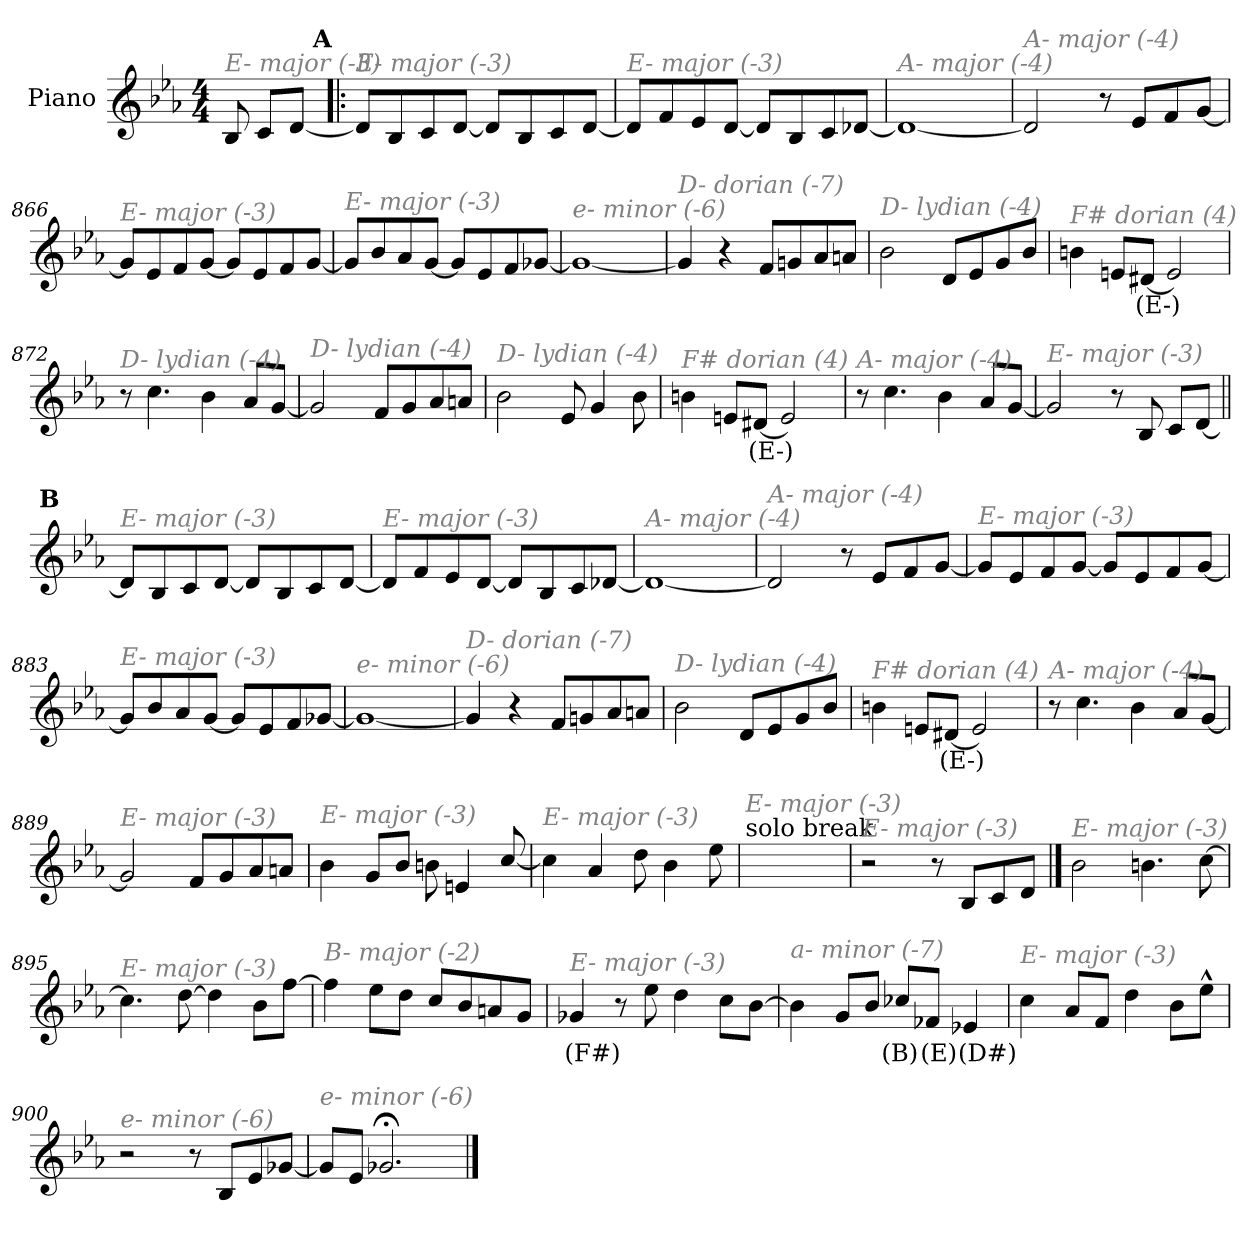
**kern	**text
*part1	*part1
*staff1	*staff1
*I"Piano	*
*I'Pno.	*
*clefG2	*
*k[b-e-a-]	*
*M4/4	*
*MM178	*
=1	=1
!LO:TX:i:color=#808080:t=E- major (-3)	!
8B-/	.
8c/L	.
[8d/J	.
!!LO:REH:place=s1:a:enc=none:fs=14:t=A
=862!|:	=862!|:
!LO:TX:i:color=#808080:t=E- major (-3)	!
8d/L]	.
8B-/	.
8c/	.
[8d/J	.
8d/L]	.
8B-/	.
8c/	.
[8d/J	.
=863	=863
!LO:TX:i:color=#808080:t=E- major (-3)	!
8d/L]	.
8f/	.
8e-/	.
[8d/J	.
8d/L]	.
8B-/	.
8c/	.
[8d-X/J	.
=864	=864
!LO:TX:i:color=#808080:t=A- major (-4)	!
1d-_	.
=865	=865
!LO:TX:i:color=#808080:t=A- major (-4)	!
2d-/]	.
8r	.
8e-/L	.
8f/	.
[8g/J	.
!!LO:LB:g=z
=866	=866
!LO:TX:i:color=#808080:t=E- major (-3)	!
8g/L]	.
8e-/	.
8f/	.
[8g/J	.
8g/L]	.
8e-/	.
8f/	.
[8g/J	.
=867	=867
!LO:TX:i:color=#808080:t=E- major (-3)	!
8g/L]	.
8b-/	.
8a-/	.
[8g/J	.
8g/L]	.
8e-/	.
8f/	.
[8g-X/J	.
=868	=868
!LO:TX:i:color=#808080:t=e- minor (-6)	!
1g-_	.
=869	=869
!LO:TX:i:color=#808080:t=D- dorian (-7)	!
4g-/]	.
4r	.
8f/L	.
8gn/	.
8a-/	.
8an/J	.
!!LO:LB:g=z
=870	=870
!LO:TX:i:color=#808080:t=D- lydian (-4)	!
2b-\	.
8d/L	.
8e-/	.
8g/	.
8b-/J	.
=871	=871
!LO:TX:i:color=#808080:t=F# dorian (4)	!
4bn\	.
8en/L	.
[8d#Xi/J	(E-)
2e-/]	.
=872	=872
!LO:TX:i:color=#808080:t=D- lydian (-4)	!
8r	.
4.cc\	.
4b-\	.
8a-/L	.
[8g/J	.
=873	=873
!LO:TX:i:color=#808080:t=D- lydian (-4)	!
2g/]	.
8f/L	.
8g/	.
8a-/	.
8an/J	.
!!LO:LB:g=z
=874	=874
!LO:TX:i:color=#808080:t=D- lydian (-4)	!
2b-\	.
8e-/	.
4g/	.
8b-\	.
=875	=875
!LO:TX:i:color=#808080:t=F# dorian (4)	!
4bn\	.
8en/L	.
[8d#Xi/J	(E-)
2e-/]	.
=876	=876
!LO:TX:i:color=#808080:t=A- major (-4)	!
8r	.
4.cc\	.
4b-\	.
8a-/L	.
[8g/J	.
=877	=877
!LO:TX:i:color=#808080:t=E- major (-3)	!
2g/]	.
8r	.
8B-/	.
8c/L	.
[8d/J	.
!!LO:LB:g=z
!!LO:REH:place=s1:a:enc=none:fs=14:t=B
=878||	=878||
!LO:TX:i:color=#808080:t=E- major (-3)	!
8d/L]	.
8B-/	.
8c/	.
[8d/J	.
8d/L]	.
8B-/	.
8c/	.
[8d/J	.
=879	=879
!LO:TX:i:color=#808080:t=E- major (-3)	!
8d/L]	.
8f/	.
8e-/	.
[8d/J	.
8d/L]	.
8B-/	.
8c/	.
[8d-X/J	.
=880	=880
!LO:TX:i:color=#808080:t=A- major (-4)	!
1d-_	.
=881	=881
!LO:TX:i:color=#808080:t=A- major (-4)	!
2d-/]	.
8r	.
8e-/L	.
8f/	.
[8g/J	.
!!LO:LB:g=z
=882	=882
!LO:TX:i:color=#808080:t=E- major (-3)	!
8g/L]	.
8e-/	.
8f/	.
[8g/J	.
8g/L]	.
8e-/	.
8f/	.
[8g/J	.
=883	=883
!LO:TX:i:color=#808080:t=E- major (-3)	!
8g/L]	.
8b-/	.
8a-/	.
[8g/J	.
8g/L]	.
8e-/	.
8f/	.
[8g-X/J	.
=884	=884
!LO:TX:i:color=#808080:t=e- minor (-6)	!
1g-_	.
=885	=885
!LO:TX:i:color=#808080:t=D- dorian (-7)	!
4g-/]	.
4r	.
8f/L	.
8gn/	.
8a-/	.
8an/J	.
!!LO:LB:g=z
=886	=886
!LO:TX:i:color=#808080:t=D- lydian (-4)	!
2b-\	.
8d/L	.
8e-/	.
8g/	.
8b-/J	.
=887	=887
!LO:TX:i:color=#808080:t=F# dorian (4)	!
4bn\	.
8en/L	.
[8d#Xi/J	(E-)
2e-/]	.
=888	=888
!LO:TX:i:color=#808080:t=A- major (-4)	!
8r	.
4.cc\	.
4b-\	.
8a-/L	.
[8g/J	.
=889	=889
!LO:TX:i:color=#808080:t=E- major (-3)	!
2g/]	.
8f/L	.
8g/	.
8a-/	.
8an/J	.
!!LO:LB:g=z
=890	=890
!LO:TX:i:color=#808080:t=E- major (-3)	!
4b-\	.
8g/L	.
8b-/J	.
8bn\	.
4en/	.
[8cc/	.
=891	=891
!LO:TX:i:color=#808080:t=E- major (-3)	!
4cc\]	.
4a-/	.
8dd\	.
4b-\	.
8ee-\	.
=892	=892
!LO:TX:a:t=solo break	!
!LO:TX:i:color=#808080:t=E- major (-3)	!
1ryy	.
=893	=893
!LO:TX:i:color=#808080:t=E- major (-3)	!
2r	.
8r	.
8B-/L	.
8c/	.
8d/J	.
!!LO:LB:g=z
==894	==894
!LO:TX:i:color=#808080:t=E- major (-3)	!
2b-\	.
4.bn\	.
[8cc\	.
=895	=895
!LO:TX:i:color=#808080:t=E- major (-3)	!
4.cc\]	.
[8dd\	.
4dd\]	.
8b-\L	.
[8ff\J	.
=896	=896
!LO:TX:i:color=#808080:t=B- major (-2)	!
4ff\]	.
8ee-\L	.
8dd\J	.
8cc/L	.
8b-/	.
8an/	.
8g/J	.
=897	=897
!LO:TX:i:color=#808080:t=E- major (-3)	!
4g-Xi/	(F#)
8r	.
8ee-\	.
4dd\	.
8cc\L	.
[8b-\J	.
!!LO:LB:g=z
=898	=898
!LO:TX:i:color=#808080:t=a- minor (-7)	!
4b-\]	.
8g/L	.
8b-/J	.
8cc-Xi/L	(B)
8f-Xi/J	(E)
4e-Xi/	(D#)
=899	=899
!LO:TX:i:color=#808080:t=E- major (-3)	!
4cc\	.
8a-/L	.
8f/J	.
4dd\	.
8b-\L	.
8ee-^^\J	.
=900	=900
!LO:TX:i:color=#808080:t=e- minor (-6)	!
2r	.
8r	.
8B-/L	.
8e-/	.
[8g-X/J	.
=901	=901
!LO:TX:i:color=#808080:t=e- minor (-6)	!
8g-/L]	.
8e-/J	.
2.g-X;</	.
==	==
*-	*-
